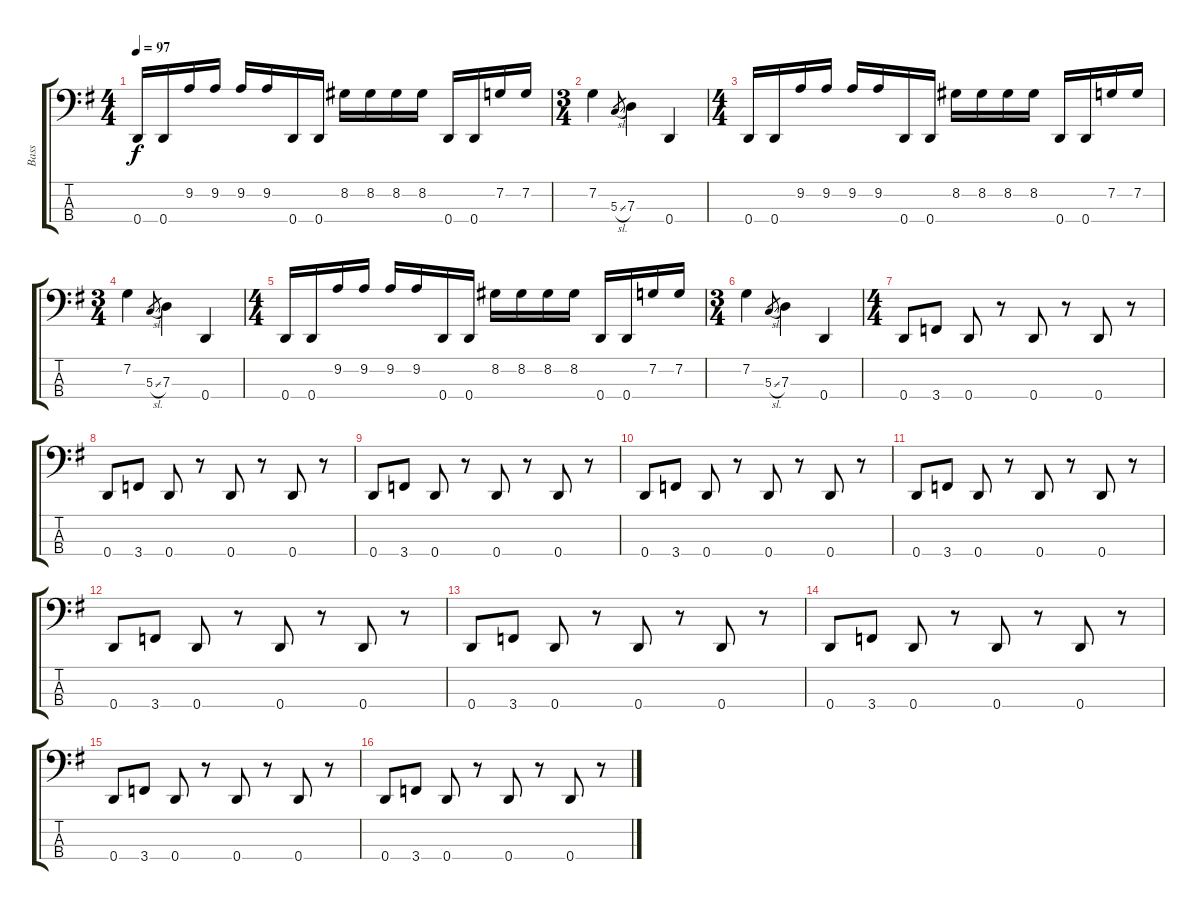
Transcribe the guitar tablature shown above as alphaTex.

\track ("Bass" "Bass") {instrument electricbassfinger}
\staff {score tabs}
\tuning (F2 C2 G1 D1) {hide}
\ts (4 4)
\tempo 97
\clef f4
\ks g
0.4.16{dy f} 0.4.16 9.2.16 9.2.16 9.2.16 9.2.16 0.4.16 0.4.16 8.2.16 8.2.16 8.2.16 8.2.16 0.4.16 0.4.16 7.2.16 7.2.16 |
\ts (3 4)
7.2.4 5.3{sl}.8{gr} 7.3.4 0.4.4 |
\ts (4 4)
0.4.16 0.4.16 9.2.16 9.2.16 9.2.16 9.2.16 0.4.16 0.4.16 8.2.16 8.2.16 8.2.16 8.2.16 0.4.16 0.4.16 7.2.16 7.2.16 |
\ts (3 4)
7.2.4 5.3{sl}.8{gr} 7.3.4 0.4.4 |
\ts (4 4)
0.4.16 0.4.16 9.2.16 9.2.16 9.2.16 9.2.16 0.4.16 0.4.16 8.2.16 8.2.16 8.2.16 8.2.16 0.4.16 0.4.16 7.2.16 7.2.16 |
\ts (3 4)
7.2.4 5.3{sl}.8{gr} 7.3.4 0.4.4 |
\ts (4 4)
0.4.8 3.4.8 0.4.8 r.8 0.4.8 r.8 0.4.8 r.8 |
0.4.8 3.4.8 0.4.8 r.8 0.4.8 r.8 0.4.8 r.8 |
0.4.8 3.4.8 0.4.8 r.8 0.4.8 r.8 0.4.8 r.8 |
0.4.8 3.4.8 0.4.8 r.8 0.4.8 r.8 0.4.8 r.8 |
0.4.8 3.4.8 0.4.8 r.8 0.4.8 r.8 0.4.8 r.8 |
0.4.8 3.4.8 0.4.8 r.8 0.4.8 r.8 0.4.8 r.8 |
0.4.8 3.4.8 0.4.8 r.8 0.4.8 r.8 0.4.8 r.8 |
0.4.8 3.4.8 0.4.8 r.8 0.4.8 r.8 0.4.8 r.8 |
0.4.8 3.4.8 0.4.8 r.8 0.4.8 r.8 0.4.8 r.8 |
0.4.8 3.4.8 0.4.8 r.8 0.4.8 r.8 0.4.8 r.8
